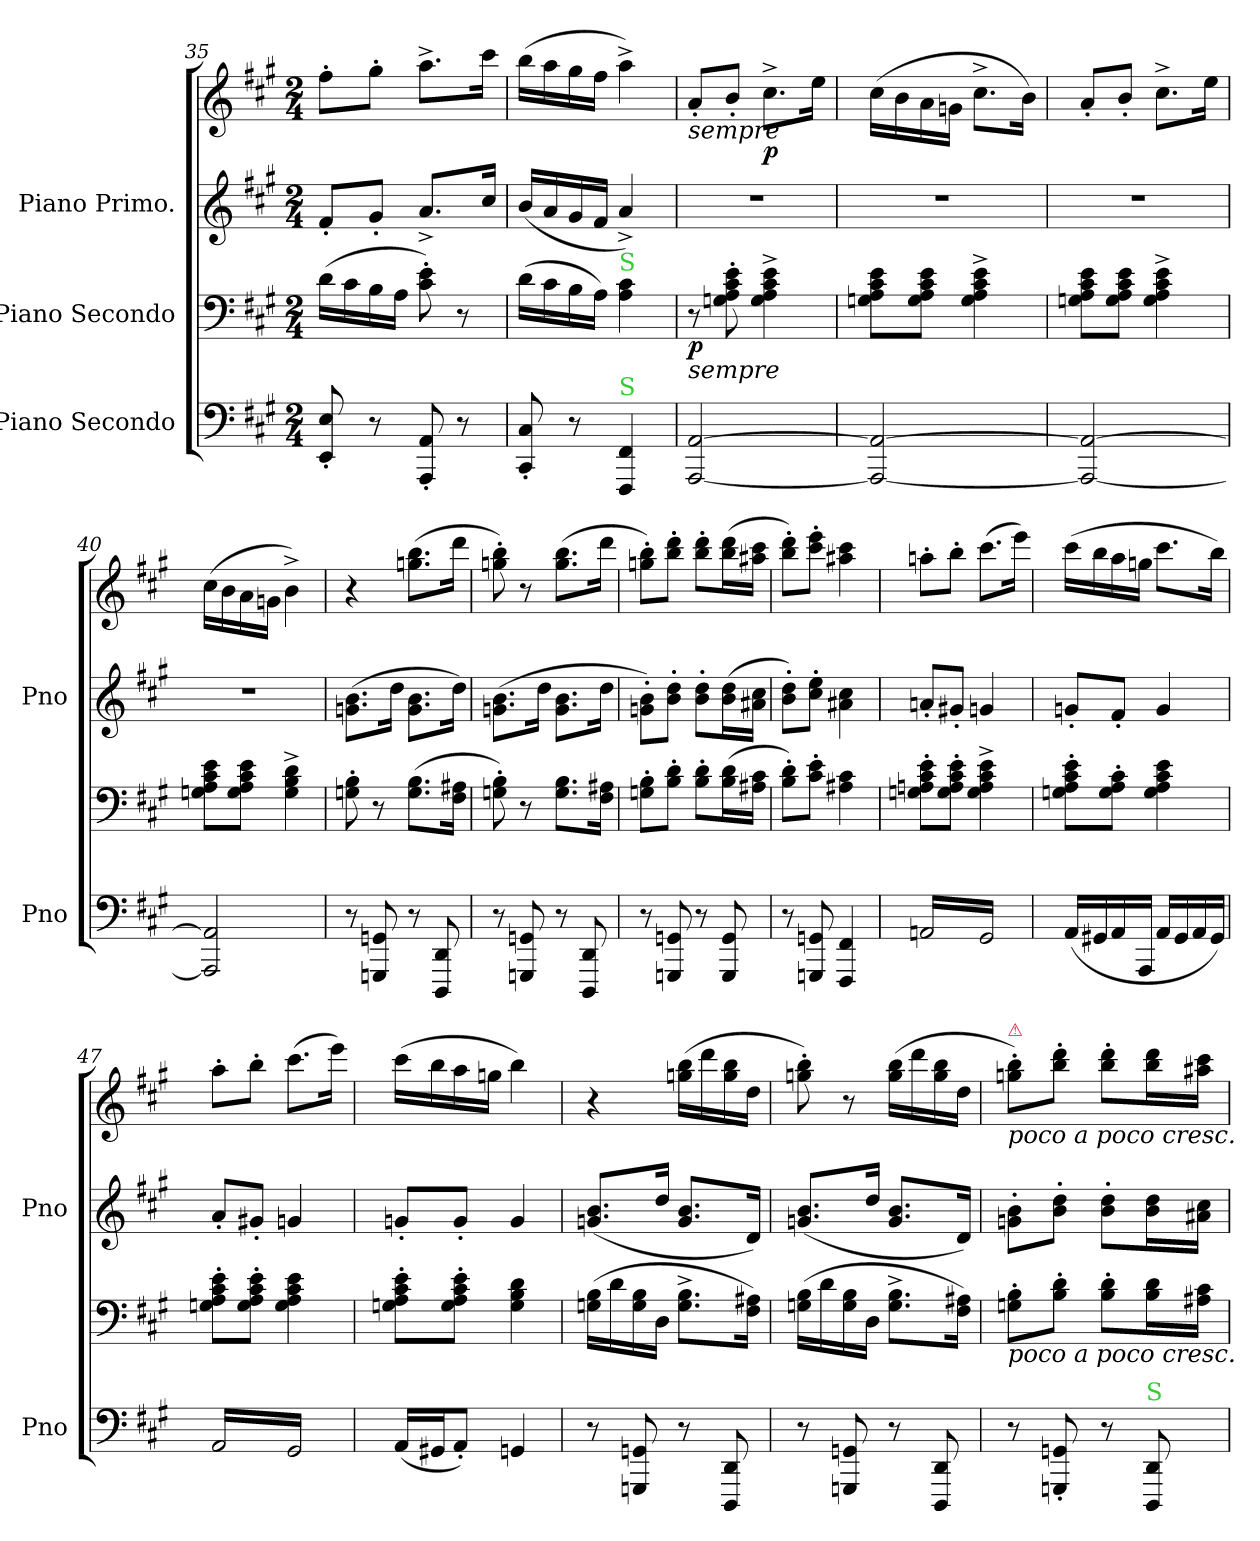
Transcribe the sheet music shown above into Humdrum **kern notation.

**kern	**kern	**dynam	**kern	**kern	**dynam
*part3	*part2	*part2	*part1	*part1	*part1
*staff4	*staff3	*staff3	*staff2	*staff1	*staff1/2
*I"Piano Secondo	*I"Piano Secondo	*	*I"Piano Primo.	*	*
*I'Pno	*	*	*I'Pno	*	*
*clefF4	*clefF4	*	*clefG2	*clefG2	*
*k[f#c#g#]	*k[f#c#g#]	*	*k[f#c#g#]	*k[f#c#g#]	*
*A:	*A:	*	*A:	*A:	*
*M2/4	*M2/4	*	*M2/4	*M2/4	*
=35	=35	=35	=35	=35	=35
8EE'/ 8E'/	(16d\LL	.	8f#'/L	8ff#'\L	.
.	16c#\	.	.	.	.
8r	16B\	.	8g#'/J	8gg#'\J	.
.	16A\JJ	.	.	.	.
8AAA'/ 8AA'/	8c#'\ 8e'\)	.	8.a^/L	8.aa^\L	.
8r	8r	.	.	.	.
.	.	.	16cc#/Jk	16ccc#\Jk	.
=36	=36	=36	=36	=36	=36
8CC#'/ 8C#'/	(16d\LL	.	(16b/LL	(16bb\LL	.
.	16c#\	.	16a/	16aa\	.
8r	16B\	.	16g#/	16gg#\	.
.	16A\JJ)	.	16f#/JJ	16ff#\JJ	.
!	!LO:TX:a:color=limegreen:t=S	!	!	!	!
!LO:TX:a:color=limegreen:t=S	!	!	!	!	!
4FFF#/ 4FF#/	4A\ 4c#\	.	4a^/)	4aa^\)	.
=37	=37	=37	=37	=37	=37
!	!	!	!	!LO:TX:b:i:t=sempre	!
!	!LO:TX:b:i:t=sempre	!	!	!	!
[2AAA/ [2AA/	8r	p	2r	8a'/L	.
.	8Gn'\ 8A'\ 8c#'\ 8e'\	.	.	8b'/J	.
.	4G^\ 4A^\ 4c#^\ 4e^\	.	.	8.cc#^\L	p
.	.	.	.	16ee\Jk	.
=38	=38	=38	=38	=38	=38
2AAA_/ 2AA_/	8Gn\ 8A\ 8c#\ 8e\L	.	2r	(16cc#\LL	.
.	.	.	.	16b\	.
.	8G\ 8A\ 8c#\ 8e\J	.	.	16a\	.
.	.	.	.	16gn\JJ	.
.	4G^\ 4A^\ 4c#^\ 4e^\	.	.	8.cc#^\L	.
.	.	.	.	16b\Jk)	.
=39	=39	=39	=39	=39	=39
2AAA_/ 2AA_/	8Gn\ 8A\ 8c#\ 8e\L	.	2r	8a'/L	.
.	8G\ 8A\ 8c#\ 8e\J	.	.	8b'/J	.
.	4G^\ 4A^\ 4c#^\ 4e^\	.	.	8.cc#^\L	.
.	.	.	.	16ee\Jk	.
=40	=40	=40	=40	=40	=40
2AAA]/ 2AA]/	8Gn\ 8A\ 8c#\ 8e\L	.	2r	(16cc#\LL	.
.	.	.	.	16b\	.
.	8G\ 8A\ 8c#\ 8e\J	.	.	16a\	.
.	.	.	.	16gn\JJ	.
.	4G^\ 4B^\ 4d^\	.	.	4b^\)	.
=41	=41	=41	=41	=41	=41
8r	8Gn'\ 8B'\	.	(8.gn\ 8.b\L	4r	.
8GGGn/ 8GGn/	8r	.	.	.	.
.	.	.	16dd\Jk	.	.
8r	(8.G\ 8.B\L	.	8.g\ 8.b\L	(8.ggn\ 8.bb\L	.
8DDD/ 8DD/	.	.	.	.	.
.	16F#\ 16A#X\Jk	.	16dd\Jk)	16ddd\Jk	.
=42	=42	=42	=42	=42	=42
8r	8Gn'\ 8B'\)	.	(8.gn\ 8.b\L	8ggn'\ 8bb'\)	.
8GGGn/ 8GGn/	8r	.	.	8r	.
.	.	.	16dd\Jk	.	.
8r	8.G\ 8.B\L	.	8.g\ 8.b\L	(8.gg\ 8.bb\L	.
8DDD/ 8DD/	.	.	.	.	.
.	16F#\ 16A#X\Jk	.	16dd\Jk	16ddd\Jk	.
=43	=43	=43	=43	=43	=43
8r	8Gn'\ 8B'\L	.	8gn'\ 8b'\L)	8ggn'\ 8bb'\L)	.
8GGGn/ 8GGn/	8B'\ 8d'\J	.	8b'\ 8dd'\J	8bb'\ 8ddd'\J	.
8r	8B'\ 8d'\L	.	8b'\ 8dd'\L	8bb'\ 8ddd'\L	.
8GGG/ 8GG/	(16B\ 16d\L	.	(16b\ 16dd\L	(16bb\ 16ddd\L	.
.	16A#X\ 16c#\JJ	.	16a#X\ 16cc#\JJ	16aa#X\ 16ccc#\JJ	.
=44	=44	=44	=44	=44	=44
8r	8B'\ 8d'\L)	.	8b'\ 8dd'\L)	8bb'\ 8ddd'\L)	.
8GGGn/ 8GGn/	8c#'\ 8e'\J	.	8cc#'\ 8ee'\J	8ccc#'\ 8eee'\J	.
4FFF#/ 4FF#/	4A#X\ 4c#\	.	4a#X\ 4cc#\	4aa#X\ 4ccc#\	.
=45	=45	=45	=45	=45	=45
*tremolo	*	*	*	*	*
(16AAn/LL	8Gn'\ 8An'\ 8c#'\ 8e'\L	.	8an'/L	8aan'\L	.
16GG#/)	.	.	.	.	.
16AAn/	8G'\ 8A'\ 8c#'\ 8e'\J	.	8g#X'/J	8bb'\J	.
16GG#/)	.	.	.	.	.
16AAn/	4G^\ 4A^\ 4c#^\ 4e^\	.	4gn/	(8.ccc#\L	.
16GG#/)	.	.	.	.	.
16AAn/	.	.	.	.	.
16GG#/)JJ	.	.	.	16eee\Jk)	.
*Xtremolo	*	*	*	*	*
=46	=46	=46	=46	=46	=46
(16AA/LL	8Gn'\ 8A'\ 8c#'\ 8e'\L	.	8gn'/L	(16ccc#\LL	.
16GG#X/	.	.	.	16bb\	.
16AA/	8G'\ 8A'\ 8c#'\J	.	8f#'/J	16aa\	.
16AAA/JJ	.	.	.	16ggn\JJ	.
16AA/LL	4G\ 4A\ 4c#\ 4e\	.	4g/	8.ccc#\L	.
16GG#/	.	.	.	.	.
16AA/	.	.	.	.	.
16GG#/JJ)	.	.	.	16bb\Jk)	.
=47	=47	=47	=47	=47	=47
*tremolo	*	*	*	*	*
(16AA/LL	8Gn'\ 8A'\ 8c#'\ 8e'\L	.	8a'/L	8aa'\L	.
16GG#/)	.	.	.	.	.
16AA/	8G'\ 8A'\ 8c#'\ 8e'\J	.	8g#X'/J	8bb'\J	.
16GG#/)	.	.	.	.	.
16AA/	4G\ 4A\ 4c#\ 4e\	.	4gn/	(8.ccc#\L	.
16GG#/)	.	.	.	.	.
16AA/	.	.	.	.	.
16GG#/)JJ	.	.	.	16eee\Jk)	.
*Xtremolo	*	*	*	*	*
=48	=48	=48	=48	=48	=48
(16AA/LL	8Gn'\ 8A'\ 8c#'\ 8e'\L	.	8gn'/L	(16ccc#\LL	.
16GG#X/J	.	.	.	16bb\	.
8AA'/J)	8G'\ 8A'\ 8c#'\ 8e'\J	.	8g'/J	16aa\	.
.	.	.	.	16ggn\JJ	.
4GGn/	4G\ 4B\ 4d\	.	4g/	4bb\)	.
=49	=49	=49	=49	=49	=49
8r	(16Gn\ 16B\LL	.	(8.gn/ 8.b/L	4r	.
.	16d\	.	.	.	.
8GGGn/ 8GGn/	16G\ 16B\	.	.	.	.
.	16D\JJ	.	16dd/Jk	.	.
8r	8.G^\ 8.B^\L	.	8.g/ 8.b/L	(16ggn\ 16bb\LL	.
.	.	.	.	16ddd\	.
8DDD/ 8DD/	.	.	.	16gg\ 16bb\	.
.	16F#\ 16A#X\Jk)	.	16d/Jk)	16dd\JJ	.
=50	=50	=50	=50	=50	=50
8r	(16Gn\ 16B\LL	.	(8.gn/ 8.b/L	8ggn'\ 8bb'\)	.
.	16d\	.	.	.	.
8GGGn/ 8GGn/	16G\ 16B\	.	.	8r	.
.	16D\JJ	.	16dd/Jk	.	.
8r	8.G^\ 8.B^\L	.	8.g/ 8.b/L	(16gg\ 16bb\LL	.
.	.	.	.	16ddd\	.
8DDD/ 8DD/	.	.	.	16gg\ 16bb\	.
.	16F#\ 16A#X\Jk)	.	16d/Jk)	16dd\JJ	.
=51	=51	=51	=51	=51	=51
!	!	!	!	!LO:TX:a:color=crimson:t=⚠	!
!	!	!	!	!LO:TX:b:i:t=poco a poco cresc.	!
!	!LO:TX:b:i:t=poco a poco cresc.	!	!	!	!
8r	8Gn'\ 8B'\L	.	8gn'\ 8b'\L	8ggn'\ 8bb'\L)	.
8GGGn'/ 8GGn'/	8B'\ 8d'\J	.	8b'\ 8dd'\J	8bb'\ 8ddd'\J	.
8r	8B'\ 8d'\L	.	8b'\ 8dd'\L	8bb'\ 8ddd'\L	.
!LO:TX:a:color=limegreen:t=S	!	!	!	!	!
8DDD/ 8DD/	16B\ 16d\L	.	16b\ 16dd\L	16bb\ 16ddd\L	.
.	16A#X\ 16c#\JJ	.	16a#X\ 16cc#\JJ	16aa#X\ 16ccc#\JJ	.
=	=	=	=	=	=
*-	*-	*-	*-	*-	*-
